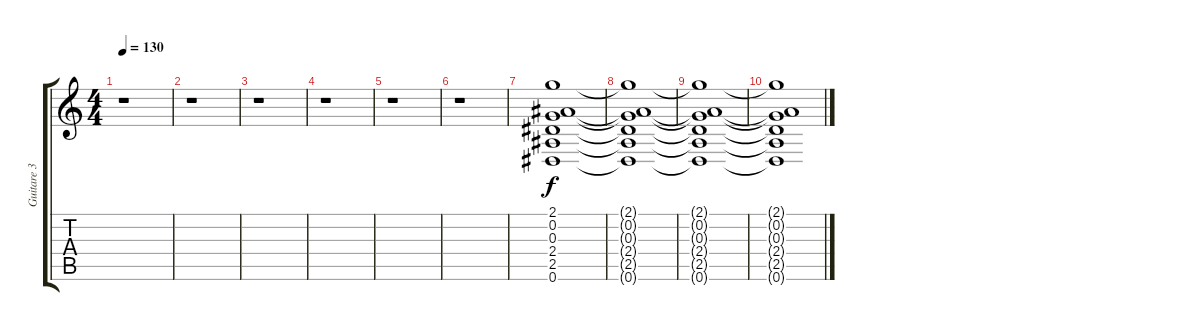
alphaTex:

\track ("Guitare 3" "Guitare 3") {instrument acousticguitarnylon}
\staff {score tabs}
\tuning (F4 Bb3 G3 Db3 Ab2 Eb2) {hide}
\ts (4 4)
\tempo 130
\clef g2
\ks c
r.1{dy f} |
r.1 |
r.1 |
r.1 |
r.1 |
r.1 |
(2.1 0.2 0.3 2.4 2.5 0.6).1 |
(2.1{t} 0.2{t} 0.3{t} 2.4{t} 2.5{t} 0.6{t}).1 |
(2.1{t} 0.2{t} 0.3{t} 2.4{t} 2.5{t} 0.6{t}).1 |
(2.1{t} 0.2{t} 0.3{t} 2.4{t} 2.5{t} 0.6{t}).1
